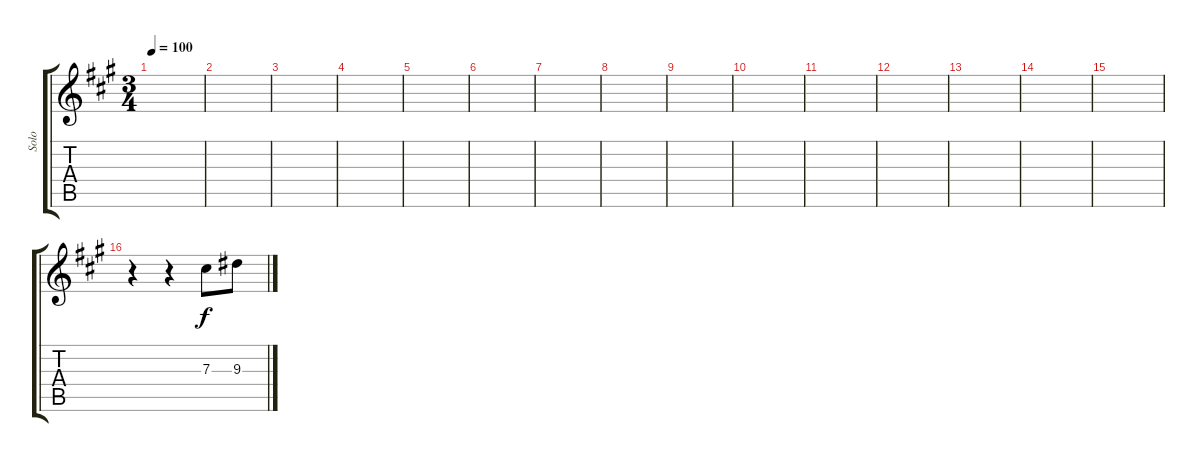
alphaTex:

\track ("Solo" "Solo") {instrument overdrivenguitar}
\staff {score tabs}
\tuning (Eb4 Bb3 Gb3 Db3 Ab2 Eb2) {hide}
\ts (3 4)
\tempo 100
\clef g2
\ks f#minor
|
|
|
|
|
|
|
|
|
|
|
|
|
|
|
r.4 r.4 7.3.8 9.3.8
